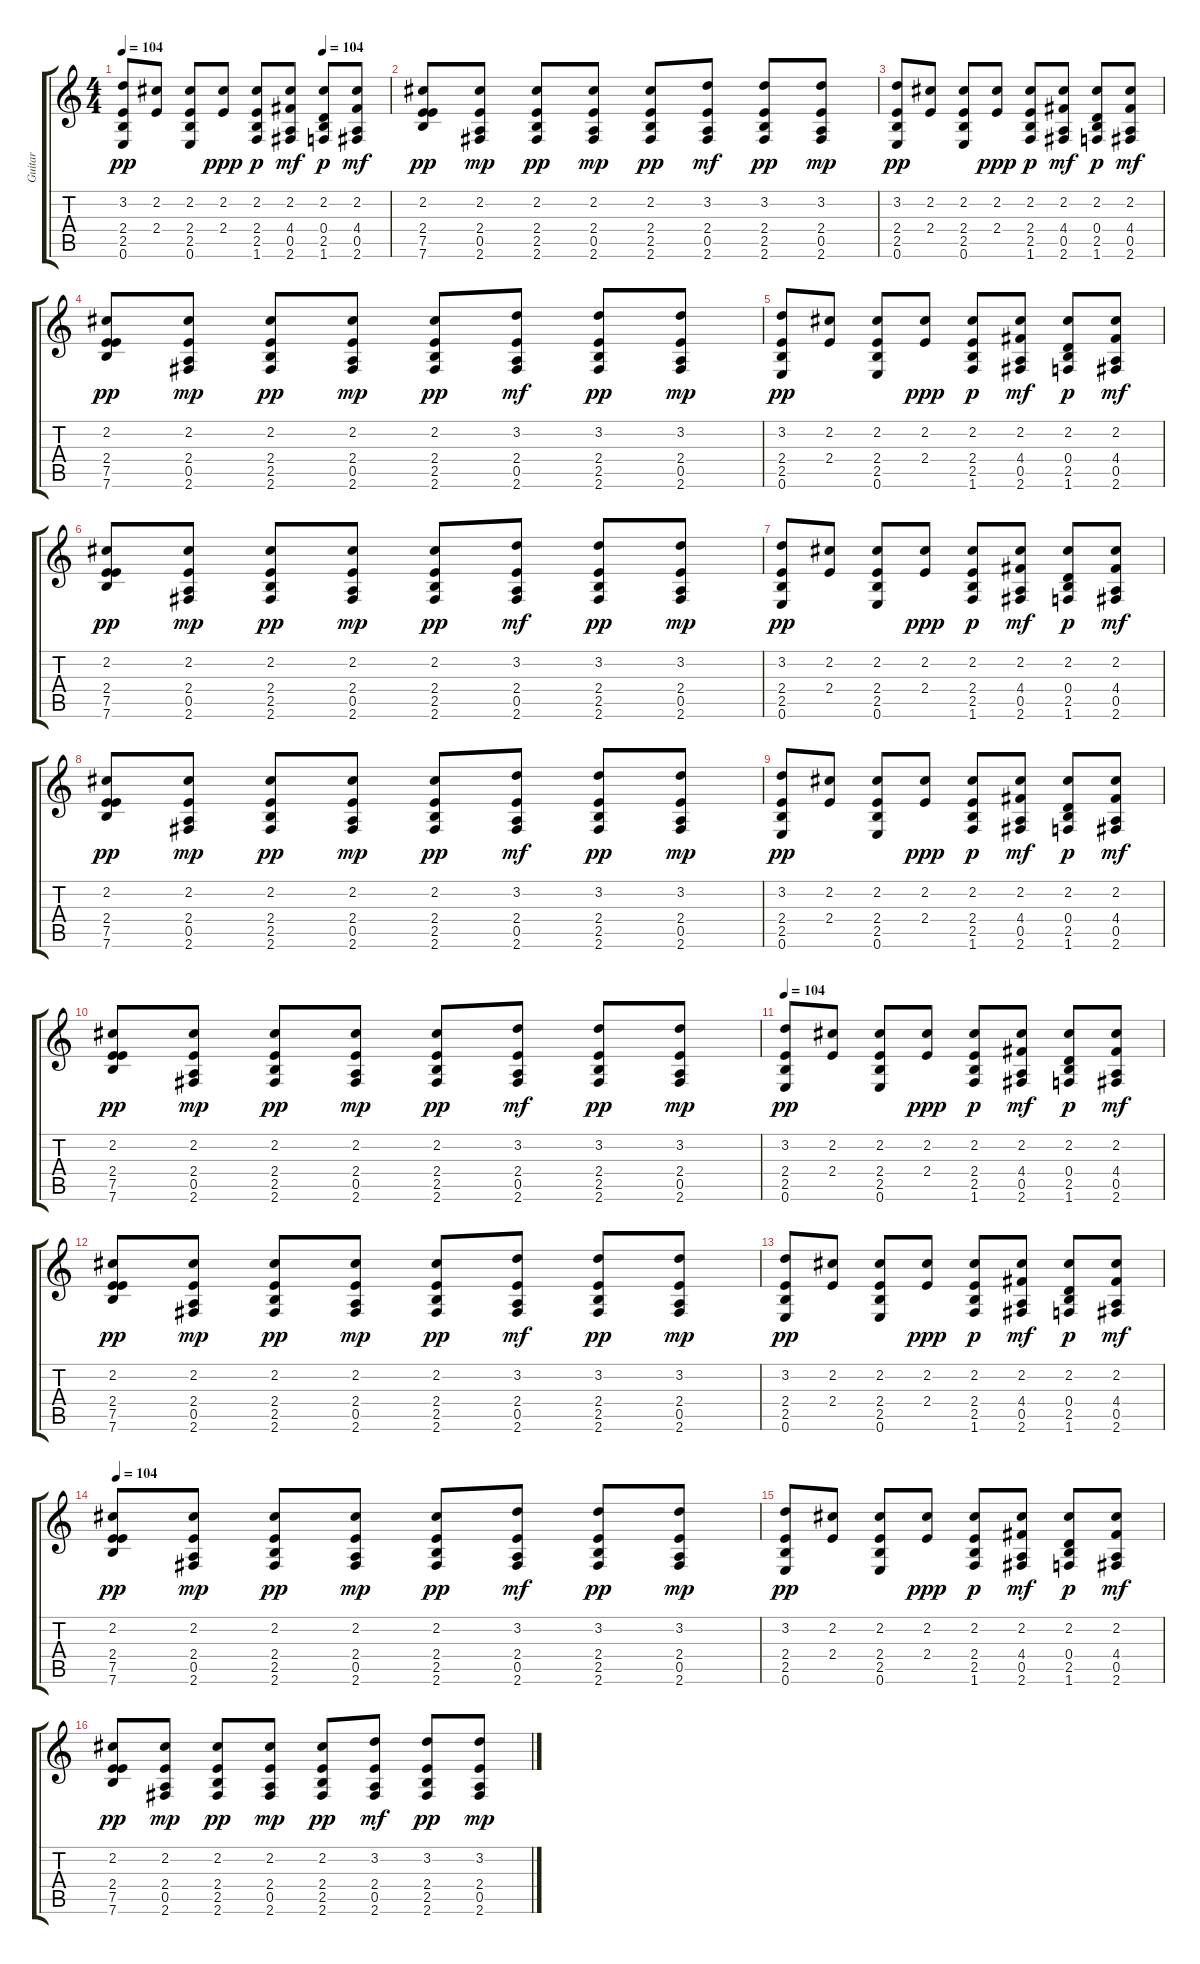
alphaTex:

\track ("Guitar" "Guitar") {instrument acousticguitarnylon}
\staff {score tabs}
\tuning (E4 B3 G3 D3 A2 E2) {hide}
\ts (4 4)
\tempo 104
\tempo (104 0.75)
\clef g2
\ks c
(3.2 2.4 2.5 0.6).8{dy pp} (2.2 2.4).8 (2.2 2.4 2.5 0.6).8 (2.2 2.4).8{dy ppp} (2.2 2.4 2.5 1.6).8{dy p} (2.2 4.4 0.5 2.6).8{dy mf} (2.2 0.4 2.5 1.6).8{dy p} (2.2 4.4 0.5 2.6).8{dy mf} |
(2.2 2.4 7.5 7.6).8{dy pp} (2.2 2.4 0.5 2.6).8{dy mp} (2.2 2.4 2.5 2.6).8{dy pp} (2.2 2.4 0.5 2.6).8{dy mp} (2.2 2.4 2.5 2.6).8{dy pp} (3.2 2.4 0.5 2.6).8{dy mf} (3.2 2.4 2.5 2.6).8{dy pp} (3.2 2.4 0.5 2.6).8{dy mp} |
(3.2 2.4 2.5 0.6).8{dy pp} (2.2 2.4).8 (2.2 2.4 2.5 0.6).8 (2.2 2.4).8{dy ppp} (2.2 2.4 2.5 1.6).8{dy p} (2.2 4.4 0.5 2.6).8{dy mf} (2.2 0.4 2.5 1.6).8{dy p} (2.2 4.4 0.5 2.6).8{dy mf} |
(2.2 2.4 7.5 7.6).8{dy pp} (2.2 2.4 0.5 2.6).8{dy mp} (2.2 2.4 2.5 2.6).8{dy pp} (2.2 2.4 0.5 2.6).8{dy mp} (2.2 2.4 2.5 2.6).8{dy pp} (3.2 2.4 0.5 2.6).8{dy mf} (3.2 2.4 2.5 2.6).8{dy pp} (3.2 2.4 0.5 2.6).8{dy mp} |
(3.2 2.4 2.5 0.6).8{dy pp} (2.2 2.4).8 (2.2 2.4 2.5 0.6).8 (2.2 2.4).8{dy ppp} (2.2 2.4 2.5 1.6).8{dy p} (2.2 4.4 0.5 2.6).8{dy mf} (2.2 0.4 2.5 1.6).8{dy p} (2.2 4.4 0.5 2.6).8{dy mf} |
(2.2 2.4 7.5 7.6).8{dy pp} (2.2 2.4 0.5 2.6).8{dy mp} (2.2 2.4 2.5 2.6).8{dy pp} (2.2 2.4 0.5 2.6).8{dy mp} (2.2 2.4 2.5 2.6).8{dy pp} (3.2 2.4 0.5 2.6).8{dy mf} (3.2 2.4 2.5 2.6).8{dy pp} (3.2 2.4 0.5 2.6).8{dy mp} |
(3.2 2.4 2.5 0.6).8{dy pp} (2.2 2.4).8 (2.2 2.4 2.5 0.6).8 (2.2 2.4).8{dy ppp} (2.2 2.4 2.5 1.6).8{dy p} (2.2 4.4 0.5 2.6).8{dy mf} (2.2 0.4 2.5 1.6).8{dy p} (2.2 4.4 0.5 2.6).8{dy mf} |
(2.2 2.4 7.5 7.6).8{dy pp} (2.2 2.4 0.5 2.6).8{dy mp} (2.2 2.4 2.5 2.6).8{dy pp} (2.2 2.4 0.5 2.6).8{dy mp} (2.2 2.4 2.5 2.6).8{dy pp} (3.2 2.4 0.5 2.6).8{dy mf} (3.2 2.4 2.5 2.6).8{dy pp} (3.2 2.4 0.5 2.6).8{dy mp} |
(3.2 2.4 2.5 0.6).8{dy pp} (2.2 2.4).8 (2.2 2.4 2.5 0.6).8 (2.2 2.4).8{dy ppp} (2.2 2.4 2.5 1.6).8{dy p} (2.2 4.4 0.5 2.6).8{dy mf} (2.2 0.4 2.5 1.6).8{dy p} (2.2 4.4 0.5 2.6).8{dy mf} |
(2.2 2.4 7.5 7.6).8{dy pp} (2.2 2.4 0.5 2.6).8{dy mp} (2.2 2.4 2.5 2.6).8{dy pp} (2.2 2.4 0.5 2.6).8{dy mp} (2.2 2.4 2.5 2.6).8{dy pp} (3.2 2.4 0.5 2.6).8{dy mf} (3.2 2.4 2.5 2.6).8{dy pp} (3.2 2.4 0.5 2.6).8{dy mp} |
\tempo 104
(3.2 2.4 2.5 0.6).8{dy pp} (2.2 2.4).8 (2.2 2.4 2.5 0.6).8 (2.2 2.4).8{dy ppp} (2.2 2.4 2.5 1.6).8{dy p} (2.2 4.4 0.5 2.6).8{dy mf} (2.2 0.4 2.5 1.6).8{dy p} (2.2 4.4 0.5 2.6).8{dy mf} |
(2.2 2.4 7.5 7.6).8{dy pp} (2.2 2.4 0.5 2.6).8{dy mp} (2.2 2.4 2.5 2.6).8{dy pp} (2.2 2.4 0.5 2.6).8{dy mp} (2.2 2.4 2.5 2.6).8{dy pp} (3.2 2.4 0.5 2.6).8{dy mf} (3.2 2.4 2.5 2.6).8{dy pp} (3.2 2.4 0.5 2.6).8{dy mp} |
(3.2 2.4 2.5 0.6).8{dy pp} (2.2 2.4).8 (2.2 2.4 2.5 0.6).8 (2.2 2.4).8{dy ppp} (2.2 2.4 2.5 1.6).8{dy p} (2.2 4.4 0.5 2.6).8{dy mf} (2.2 0.4 2.5 1.6).8{dy p} (2.2 4.4 0.5 2.6).8{dy mf} |
\tempo 104
(2.2 2.4 7.5 7.6).8{dy pp} (2.2 2.4 0.5 2.6).8{dy mp} (2.2 2.4 2.5 2.6).8{dy pp} (2.2 2.4 0.5 2.6).8{dy mp} (2.2 2.4 2.5 2.6).8{dy pp} (3.2 2.4 0.5 2.6).8{dy mf} (3.2 2.4 2.5 2.6).8{dy pp} (3.2 2.4 0.5 2.6).8{dy mp} |
(3.2 2.4 2.5 0.6).8{dy pp} (2.2 2.4).8 (2.2 2.4 2.5 0.6).8 (2.2 2.4).8{dy ppp} (2.2 2.4 2.5 1.6).8{dy p} (2.2 4.4 0.5 2.6).8{dy mf} (2.2 0.4 2.5 1.6).8{dy p} (2.2 4.4 0.5 2.6).8{dy mf} |
(2.2 2.4 7.5 7.6).8{dy pp} (2.2 2.4 0.5 2.6).8{dy mp} (2.2 2.4 2.5 2.6).8{dy pp} (2.2 2.4 0.5 2.6).8{dy mp} (2.2 2.4 2.5 2.6).8{dy pp} (3.2 2.4 0.5 2.6).8{dy mf} (3.2 2.4 2.5 2.6).8{dy pp} (3.2 2.4 0.5 2.6).8{dy mp}
